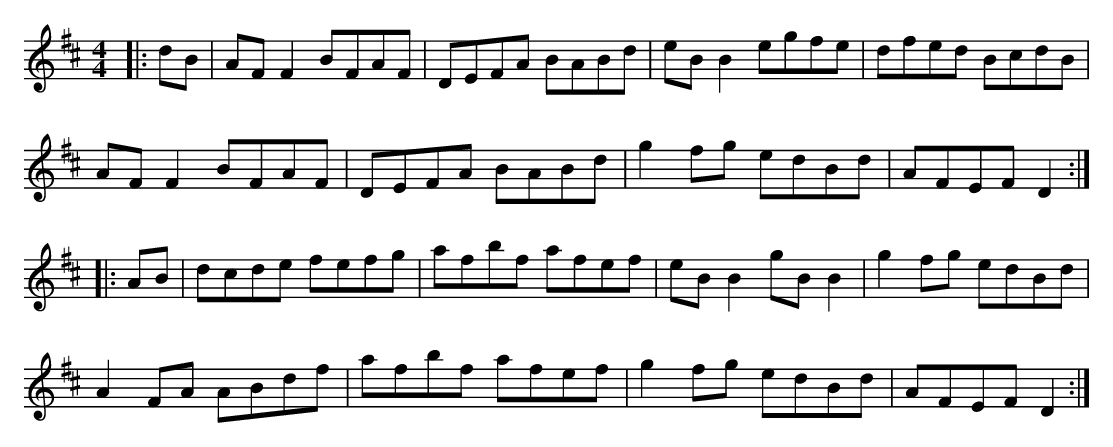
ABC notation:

X:1
M:4/4
K:D
|:dB|AFF2 BFAF|DEFA BABd|eBB2 egfe|dfed BcdB|
AFF2 BFAF|DEFA BABd|g2fg edBd|AFEF D2:|
|:AB|dcde fefg|afbf afef|eBB2 gBB2|g2fg edBd|
A2FA ABdf|afbf afef|g2fg edBd|AFEF D2:|
